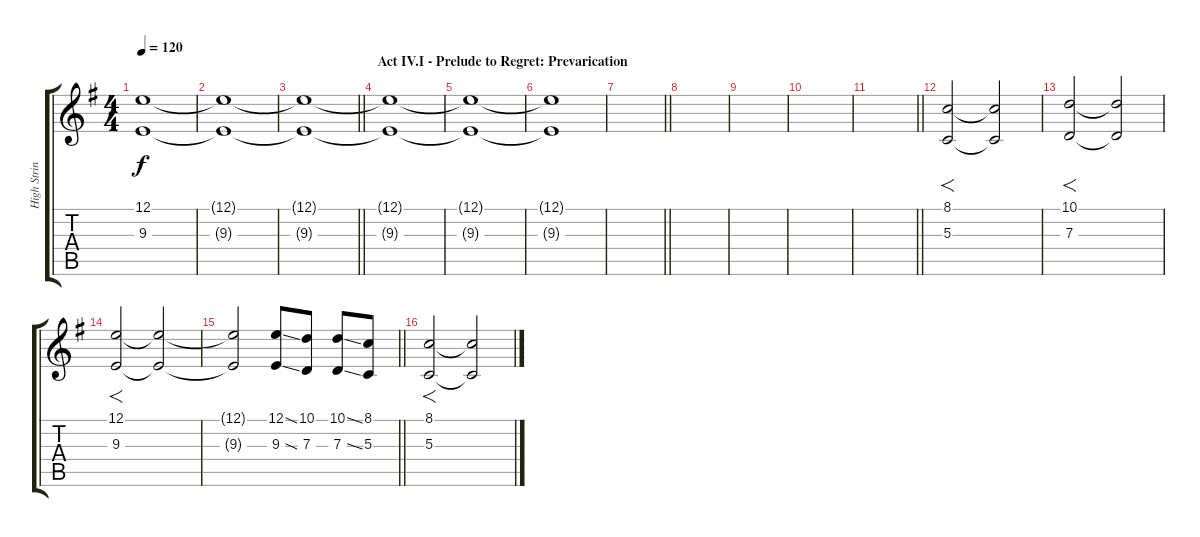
\track ("High Strings Standard" "High Strin") {instrument stringensemble1}
\staff {score tabs}
\tuning (E4 B3 G3 D3 A2 E2) {hide}
\ts (4 4)
\tempo 120
\clef g2
\ks eminor
(12.1{t} 9.3{t}).1{dy f} |
(12.1{t} 9.3{t}).1{volume 16} |
\barLineRight lightlight
(12.1{t} 9.3{t}).1 |
\section ("" "Act IV.I - Prelude to Regret: Prevarication")
(12.1{t} 9.3{t}).1{volume 0} |
(12.1{t} 9.3{t}).1 |
(12.1{t} 9.3{t}).1 |
\barLineRight lightlight
|
|
|
|
\barLineRight lightlight
|
(8.1 5.3).2{f volume 12 instrument stringensemble1} (8.1{t} 5.3{t}).2 |
(10.1 7.3).2{f} (10.1{t} 7.3{t}).2 |
(12.1 9.3).2{f} (12.1{t} 9.3{t}).2 |
\barLineRight lightlight
(12.1{t} 9.3{t}).2 (12.1{ss} 9.3{ss}).8 (10.1 7.3).8 (10.1{ss} 7.3{ss}).8 (8.1 5.3).8 |
(8.1 5.3).2{f} (8.1{t} 5.3{t}).2
